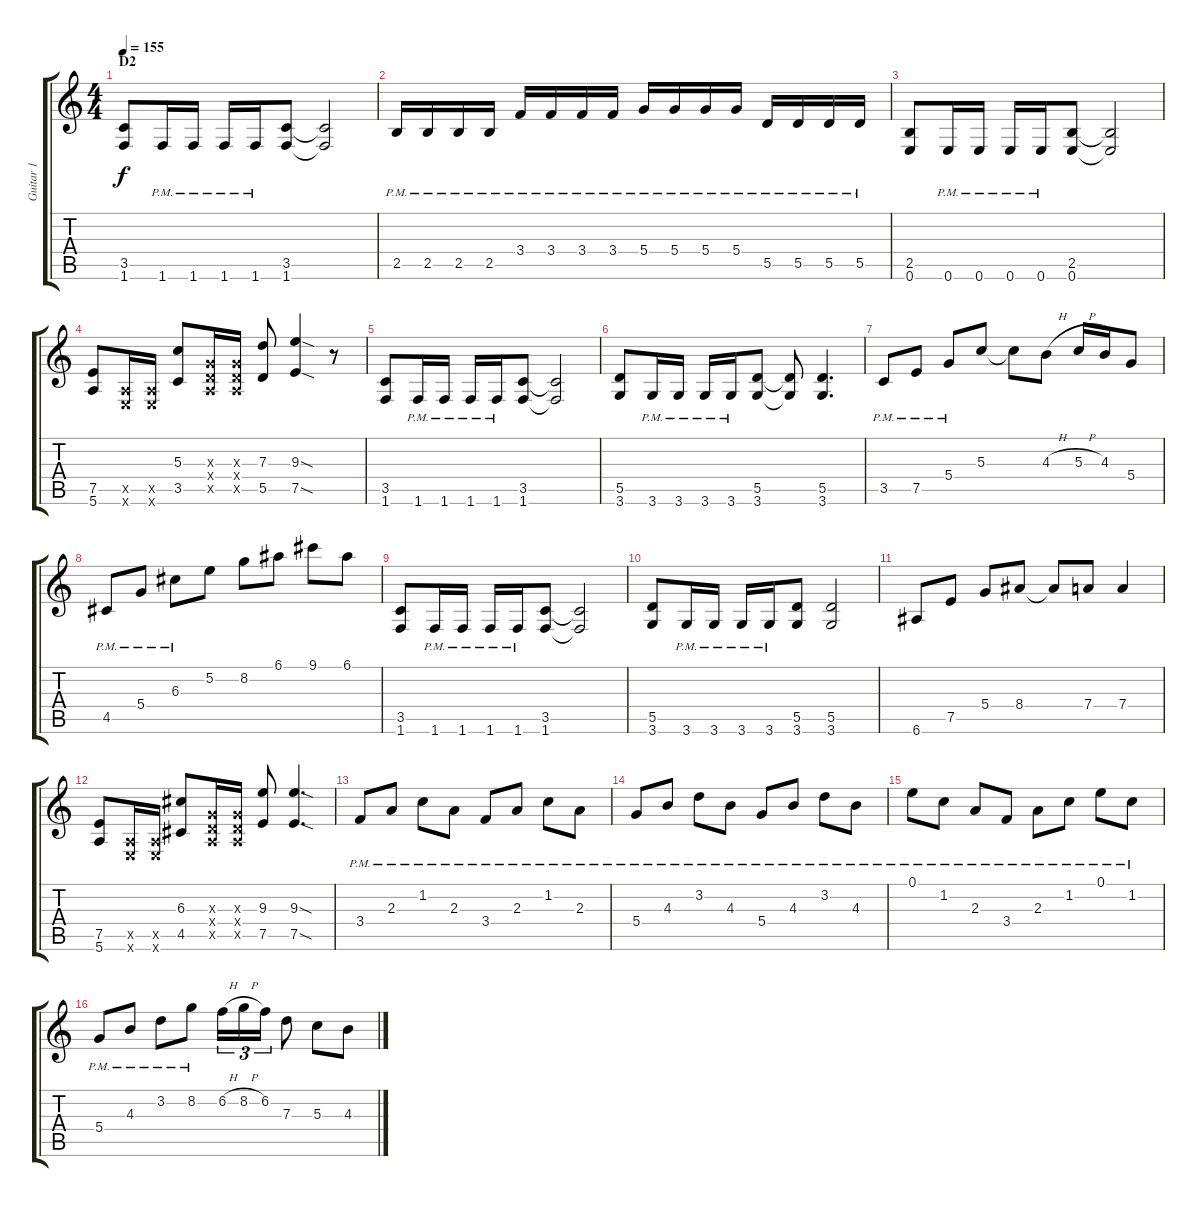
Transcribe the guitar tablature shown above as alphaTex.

\track ("Guitar 1" "Guitar 1") {instrument distortionguitar}
\staff {score tabs}
\tuning (E4 B3 G3 D3 A2 E2) {hide}
\ts (4 4)
\section ("" "D2")
\tempo 155
\clef g2
\ks c
(3.5 1.6).8{dy f} 1.6{pm}.16 1.6{pm}.16 1.6{pm}.16 1.6{pm}.16 (3.5 1.6).8 (3.5{t} 1.6{t}).2 |
2.5{pm}.16 2.5{pm}.16 2.5{pm}.16 2.5{pm}.16 3.4{pm}.16 3.4{pm}.16 3.4{pm}.16 3.4{pm}.16 5.4{pm}.16 5.4{pm}.16 5.4{pm}.16 5.4{pm}.16 5.5{pm}.16 5.5{pm}.16 5.5{pm}.16 5.5{pm}.16 |
(2.5 0.6).8 0.6{pm}.16 0.6{pm}.16 0.6{pm}.16 0.6{pm}.16 (2.5 0.6).8 (2.5{t} 0.6{t}).2 |
(7.5 5.6).8 (0.5{x} 0.6{x}).16 (0.5{x} 0.6{x}).16 (5.3 3.5).8 (0.3{x} 0.4{x} 0.5{x}).16 (0.3{x} 0.4{x} 0.5{x}).16 (7.3 5.5).8 (9.3{sod} 7.5{sod}).4 r.8 |
(3.5 1.6).8 1.6{pm}.16 1.6{pm}.16 1.6{pm}.16 1.6{pm}.16 (3.5 1.6).8 (3.5{t} 1.6{t}).2 |
(5.5 3.6).8 3.6{pm}.16 3.6{pm}.16 3.6{pm}.16 3.6{pm}.16 (5.5 3.6).8 (5.5{t} 3.6{t}).8 (5.5 3.6).4{d} |
3.5{pm}.8 7.5{pm}.8 5.4{pm}.8 5.3.8 5.3{t}.8 4.3{h}.8 5.3{h}.16 4.3.16 5.4.8 |
4.5{pm}.8 5.4{pm}.8 6.3{pm}.8 5.2.8 8.2.8 6.1.8 9.1.8 6.1.8 |
(3.5 1.6).8 1.6{pm}.16 1.6{pm}.16 1.6{pm}.16 1.6{pm}.16 (3.5 1.6).8 (3.5{t} 1.6{t}).2 |
(5.5 3.6).8 3.6{pm}.16 3.6{pm}.16 3.6{pm}.16 3.6{pm}.16 (5.5 3.6).8 (5.5 3.6).2 |
6.6.8 7.5.8 5.4.8 8.4.8 8.4{t}.8 7.4.8 7.4.4 |
(7.5 5.6).8 (0.5{x} 0.6{x}).16 (0.5{x} 0.6{x}).16 (6.3 4.5).8 (0.3{x} 0.4{x} 0.5{x}).16 (0.3{x} 0.4{x} 0.5{x}).16 (9.3 7.5).8 (9.3{sod} 7.5{sod}).4{d} |
3.4{pm}.8 2.3{pm}.8 1.2{pm}.8 2.3{pm}.8 3.4{pm}.8 2.3{pm}.8 1.2{pm}.8 2.3{pm}.8 |
5.4{pm}.8 4.3{pm}.8 3.2{pm}.8 4.3{pm}.8 5.4{pm}.8 4.3{pm}.8 3.2{pm}.8 4.3{pm}.8 |
0.1{pm}.8 1.2{pm}.8 2.3{pm}.8 3.4{pm}.8 2.3{pm}.8 1.2{pm}.8 0.1{pm}.8 1.2{pm}.8 |
5.4{pm}.8 4.3{pm}.8 3.2{pm}.8 8.2{pm}.8 6.2{h}.16{tu (3 2)} 8.2{h}.16{tu (3 2)} 6.2.16{tu (3 2)} 7.3.8 5.3.8 4.3.8
